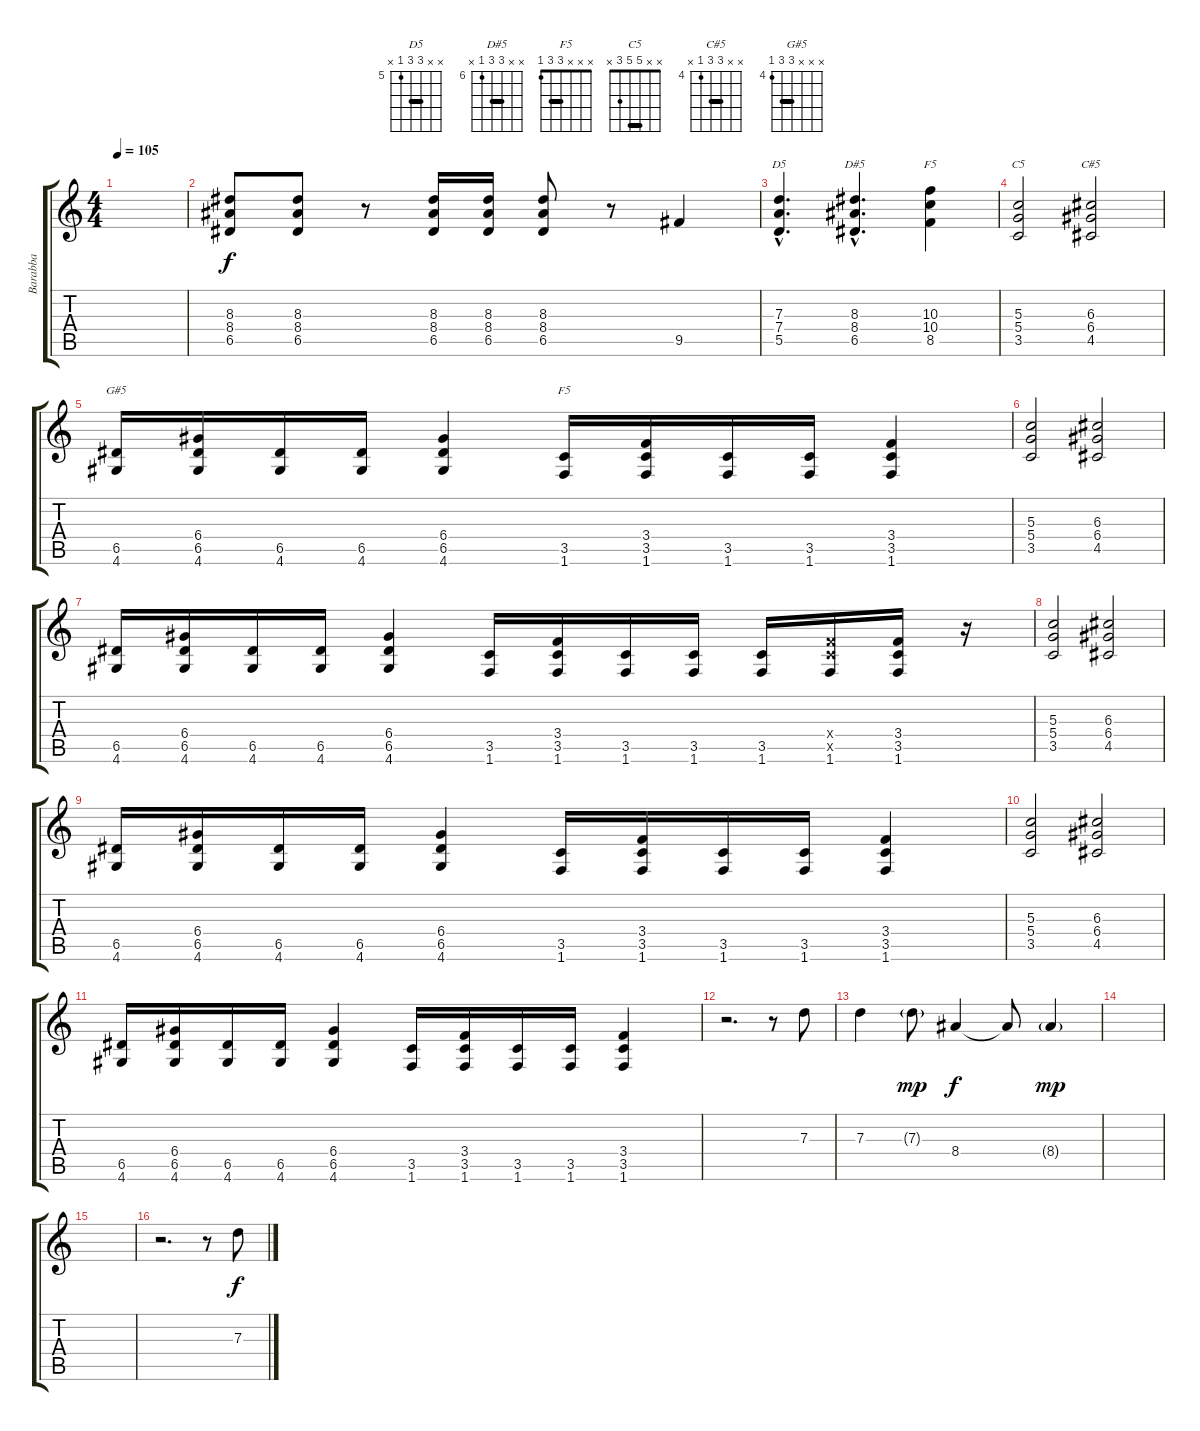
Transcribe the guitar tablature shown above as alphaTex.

\track ("Barabba" "Barabba") {instrument distortionguitar}
\staff {score tabs}
\tuning (E4 B3 G3 D3 A2 E2) {hide}
\chord ("D5" x x 7 7 5 x) {firstfret 5 barre 7}
\chord ("D#5" x x 8 8 6 x) {firstfret 6 barre 8}
\chord ("F5" x x 10 10 8 x) {firstfret 8 barre 10}
\chord ("C5" x x 5 5 3 x) {barre 5}
\chord ("C#5" x x 6 6 4 x) {firstfret 4 barre 6}
\chord ("G#5" x x x 6 6 4) {firstfret 4 barre 6}
\chord ("F5" x x x 3 3 1) {barre 3}
\ts (4 4)
\tempo 105
\clef g2
\ks c
|
(8.3 8.4 6.5).8 (8.3 8.4 6.5).8 r.8 (8.3 8.4 6.5).16 (8.3 8.4 6.5).16 (8.3 8.4 6.5).8 r.8 9.5.4 |
(7.3{hac} 7.4{hac} 5.5{hac}).4{d ch "D5"} (8.3{hac} 8.4{hac} 6.5{hac}).4{d ch "D#5"} (10.3 10.4 8.5).4{ch "F5"} |
(5.3 5.4 3.5).2{ch "C5"} (6.3 6.4 4.5).2{ch "C#5"} |
(6.5 4.6).16{ch "G#5"} (6.4 6.5 4.6).16 (6.5 4.6).16 (6.5 4.6).16 (6.4 6.5 4.6).4 (3.5 1.6).16{ch "F5"} (3.4 3.5 1.6).16 (3.5 1.6).16 (3.5 1.6).16 (3.4 3.5 1.6).4 |
(5.3 5.4 3.5).2 (6.3 6.4 4.5).2 |
(6.5 4.6).16 (6.4 6.5 4.6).16 (6.5 4.6).16 (6.5 4.6).16 (6.4 6.5 4.6).4 (3.5 1.6).16 (3.4 3.5 1.6).16 (3.5 1.6).16 (3.5 1.6).16 (3.5 1.6).16 (3.4{x} 3.5{x} 1.6).16 (3.4 3.5 1.6).16 r.16 |
(5.3 5.4 3.5).2 (6.3 6.4 4.5).2 |
(6.5 4.6).16 (6.4 6.5 4.6).16 (6.5 4.6).16 (6.5 4.6).16 (6.4 6.5 4.6).4 (3.5 1.6).16 (3.4 3.5 1.6).16 (3.5 1.6).16 (3.5 1.6).16 (3.4 3.5 1.6).4 |
(5.3 5.4 3.5).2 (6.3 6.4 4.5).2 |
(6.5 4.6).16 (6.4 6.5 4.6).16 (6.5 4.6).16 (6.5 4.6).16 (6.4 6.5 4.6).4 (3.5 1.6).16 (3.4 3.5 1.6).16 (3.5 1.6).16 (3.5 1.6).16 (3.4 3.5 1.6).4 |
r.2{d instrument frenchhorn} r.8 7.3.8 |
7.3.4 7.3{g}.8{dy mp} 8.4.4{dy f} 8.4{t}.8 8.4{g}.4{dy mp} |
|
|
r.2{d} r.8 7.3.8{dy f}
